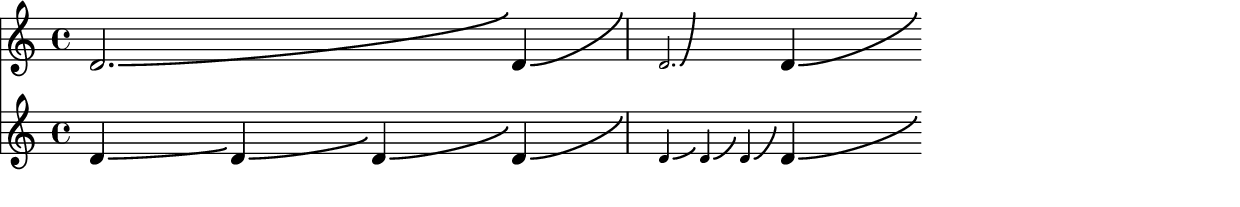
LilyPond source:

%% Generated by lilypond-book
%% Options: [exampleindent=10.16\mm,indent=0\mm,line-width=160\mm,paper-height=845.047\pt,paper-width=597.508\pt,papersize='(cons (* 597.508 pt) (* 845.047 pt))]
\include "lilypond-book-preamble.ly"


% ****************************************************************
% Start cut-&-pastable-section
% ****************************************************************

#(ly:set-option 'eps-box-padding 3.000000)



\paper {
  #(set-paper-size '(cons (* 597.508 pt) (* 845.047 pt)))
  indent = 0\mm
  line-width = 160\mm
  % offset the left padding, also add 1mm as lilypond creates cropped
  % images with a little space on the right
  line-width = #(- line-width (* mm  3.000000) (* mm 1))
}

\layout {
  
}




% ****************************************************************
% ly snippet:
% ****************************************************************
\sourcefilename "/lilypond-2.27.0/input/regression/bend-after-start-in-grace.ly"
\sourcefileline 0
\version "2.19.21"

\header {

  texidoc = "Falls and doits terminate correctly on the next note,
even when started inside a @code{\\grace}."
}

\layout {
  ragged-right = ##f
}

<<
  \new Staff {
    d'2.\bendAfter 10
    4 \bendAfter 10
    |
    \grace { 2. \bendAfter 10 }
    4 \bendAfter 10
  }
  \new Staff {
    d'4 \bendAfter 2
    4 \bendAfter 4
    4 \bendAfter 6
    4 \bendAfter 8
    |
    \grace {
      4 \bendAfter 2
      4 \bendAfter 4
      4 \bendAfter 6
    }
    4 \bendAfter 8
  }
>>



% ****************************************************************
% end ly snippet
% ****************************************************************
